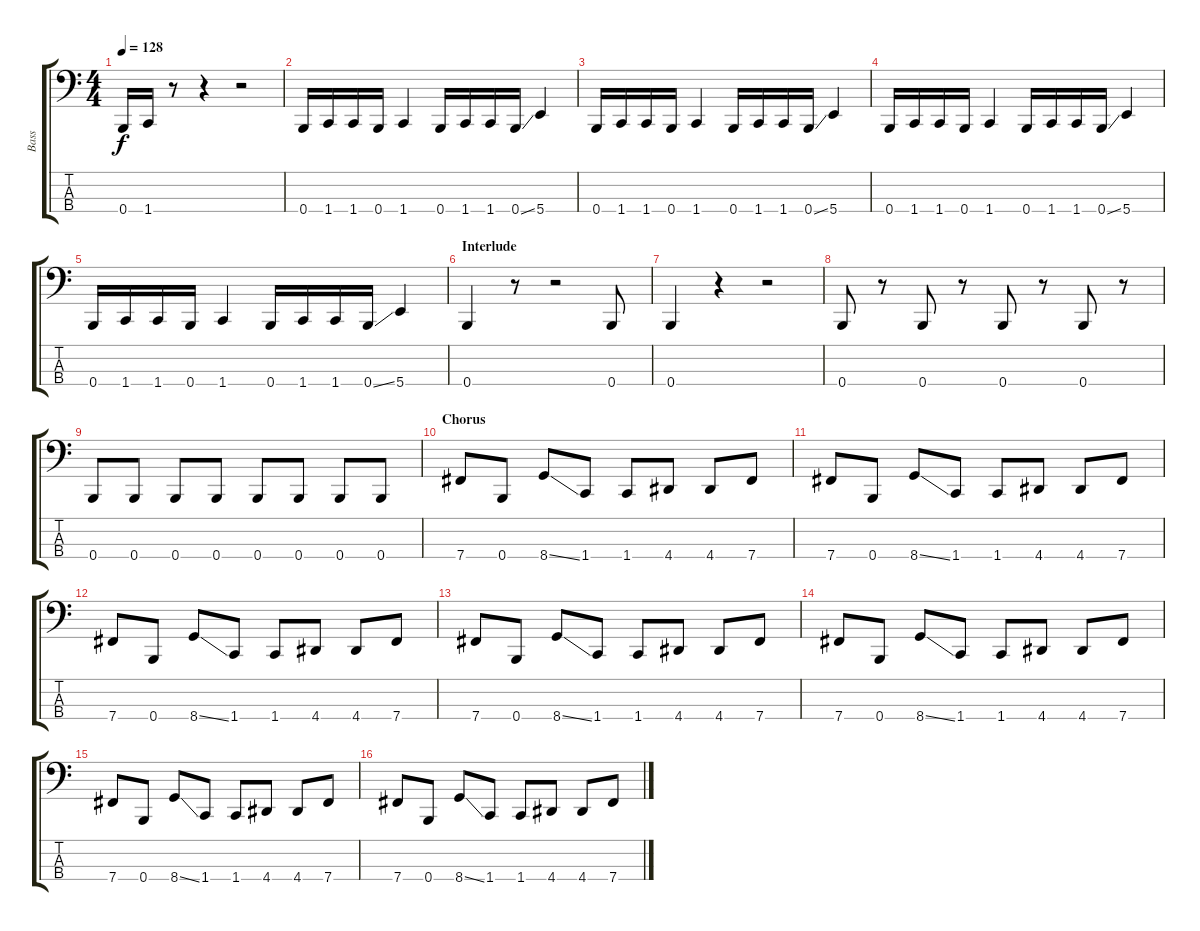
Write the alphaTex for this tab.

\track ("Bass" "Bass") {instrument electricbasspick}
\staff {score tabs}
\tuning (E2 B1 Gb1 B0) {hide}
\ts (4 4)
\tempo 128
\clef f4
\ks c
0.4.16{dy f} 1.4.16 r.8 r.4 r.2 |
0.4.16 1.4.16 1.4.16 0.4.16 1.4.4 0.4.16 1.4.16 1.4.16 0.4{ss}.16 5.4.4 |
0.4.16 1.4.16 1.4.16 0.4.16 1.4.4 0.4.16 1.4.16 1.4.16 0.4{ss}.16 5.4.4 |
0.4.16 1.4.16 1.4.16 0.4.16 1.4.4 0.4.16 1.4.16 1.4.16 0.4{ss}.16 5.4.4 |
0.4.16 1.4.16 1.4.16 0.4.16 1.4.4 0.4.16 1.4.16 1.4.16 0.4{ss}.16 5.4.4 |
\section ("" "Interlude")
0.4.4 r.8 r.2 0.4.8 |
0.4.4 r.4 r.2 |
0.4.8 r.8 0.4.8 r.8 0.4.8 r.8 0.4.8 r.8 |
0.4.8 0.4.8 0.4.8 0.4.8 0.4.8 0.4.8 0.4.8 0.4.8 |
\section ("" "Chorus")
7.4.8 0.4.8 8.4{ss}.8 1.4.8 1.4.8 4.4.8 4.4.8 7.4.8 |
7.4.8 0.4.8 8.4{ss}.8 1.4.8 1.4.8 4.4.8 4.4.8 7.4.8 |
7.4.8 0.4.8 8.4{ss}.8 1.4.8 1.4.8 4.4.8 4.4.8 7.4.8 |
7.4.8 0.4.8 8.4{ss}.8 1.4.8 1.4.8 4.4.8 4.4.8 7.4.8 |
7.4.8 0.4.8 8.4{ss}.8 1.4.8 1.4.8 4.4.8 4.4.8 7.4.8 |
7.4.8 0.4.8 8.4{ss}.8 1.4.8 1.4.8 4.4.8 4.4.8 7.4.8 |
7.4.8 0.4.8 8.4{ss}.8 1.4.8 1.4.8 4.4.8 4.4.8 7.4.8
